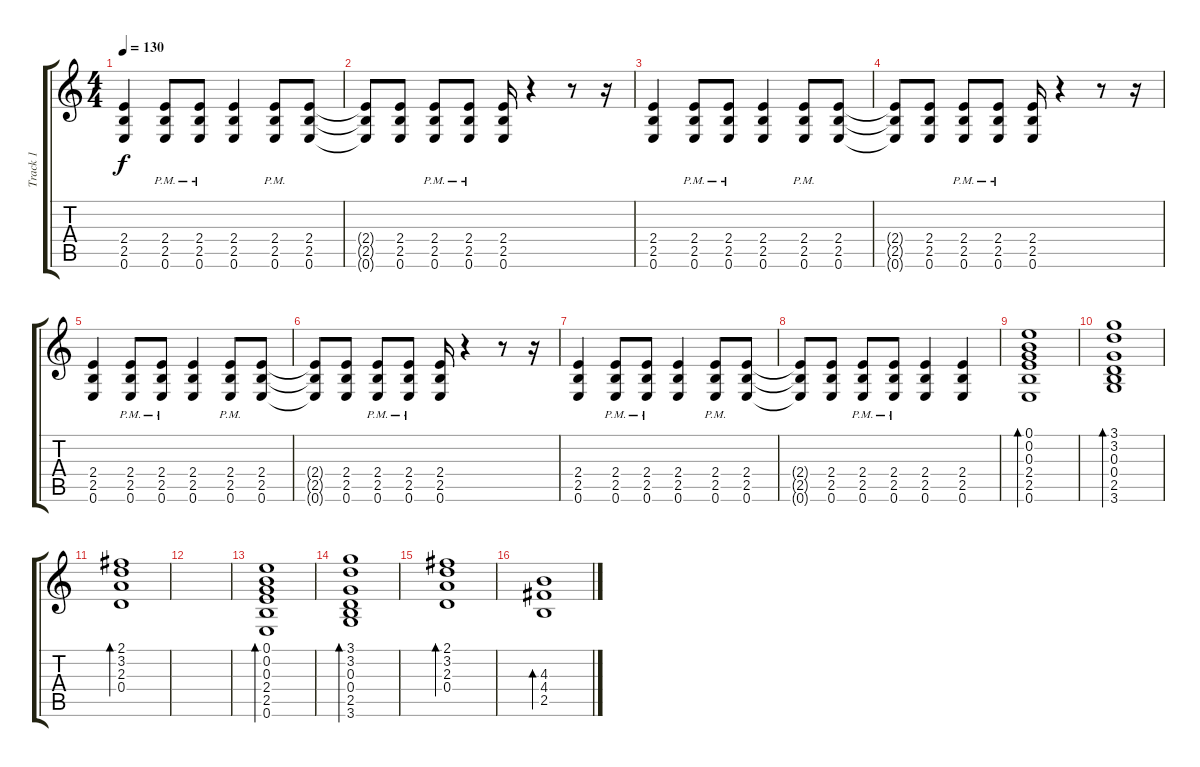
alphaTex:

\track ("Track 1" "Track 1") {instrument acousticguitarsteel}
\staff {score tabs}
\tuning (E4 B3 G3 D3 A2 E2) {hide}
\ts (4 4)
\tempo 130
\clef g2
\ks c
(2.4 2.5 0.6).4{dy f volume 16 instrument distortionguitar} (2.4{pm} 2.5{pm} 0.6{pm}).8 (2.4{pm} 2.5{pm} 0.6{pm}).8 (2.4 2.5 0.6).4 (2.4{pm} 2.5{pm} 0.6{pm}).8 (2.4 2.5 0.6).8 |
(2.4{t} 2.5{t} 0.6{t}).8 (2.4 2.5 0.6).8 (2.4{pm} 2.5{pm} 0.6{pm}).8 (2.4{pm} 2.5{pm} 0.6{pm}).8 (2.4 2.5 0.6).16 r.4 r.8 r.16 |
(2.4 2.5 0.6).4 (2.4{pm} 2.5{pm} 0.6{pm}).8 (2.4{pm} 2.5{pm} 0.6{pm}).8 (2.4 2.5 0.6).4 (2.4{pm} 2.5{pm} 0.6{pm}).8 (2.4 2.5 0.6).8 |
(2.4{t} 2.5{t} 0.6{t}).8 (2.4 2.5 0.6).8 (2.4{pm} 2.5{pm} 0.6{pm}).8 (2.4{pm} 2.5{pm} 0.6{pm}).8 (2.4 2.5 0.6).16 r.4 r.8 r.16 |
(2.4 2.5 0.6).4 (2.4{pm} 2.5{pm} 0.6{pm}).8 (2.4{pm} 2.5{pm} 0.6{pm}).8 (2.4 2.5 0.6).4 (2.4{pm} 2.5{pm} 0.6{pm}).8 (2.4 2.5 0.6).8 |
(2.4{t} 2.5{t} 0.6{t}).8 (2.4 2.5 0.6).8 (2.4{pm} 2.5{pm} 0.6{pm}).8 (2.4{pm} 2.5{pm} 0.6{pm}).8 (2.4 2.5 0.6).16 r.4 r.8 r.16 |
(2.4 2.5 0.6).4 (2.4{pm} 2.5{pm} 0.6{pm}).8 (2.4{pm} 2.5{pm} 0.6{pm}).8 (2.4 2.5 0.6).4 (2.4{pm} 2.5{pm} 0.6{pm}).8 (2.4 2.5 0.6).8 |
(2.4{t} 2.5{t} 0.6{t}).8 (2.4 2.5 0.6).8 (2.4{pm} 2.5{pm} 0.6{pm}).8 (2.4{pm} 2.5{pm} 0.6{pm}).8 (2.4 2.5 0.6).4 (2.4 2.5 0.6).4 |
(0.1 0.2 0.3 2.4 2.5 0.6).1{bd 480 instrument acousticguitarsteel} |
(3.1 3.2 0.3 0.4 2.5 3.6).1{bd 480} |
(2.1 3.2 2.3 0.4).1{bd 480} |
|
(0.1 0.2 0.3 2.4 2.5 0.6).1{bd 480} |
(3.1 3.2 0.3 0.4 2.5 3.6).1{bd 480} |
(2.1 3.2 2.3 0.4).1{bd 480} |
(4.3 4.4 2.5).1{bd 480}
